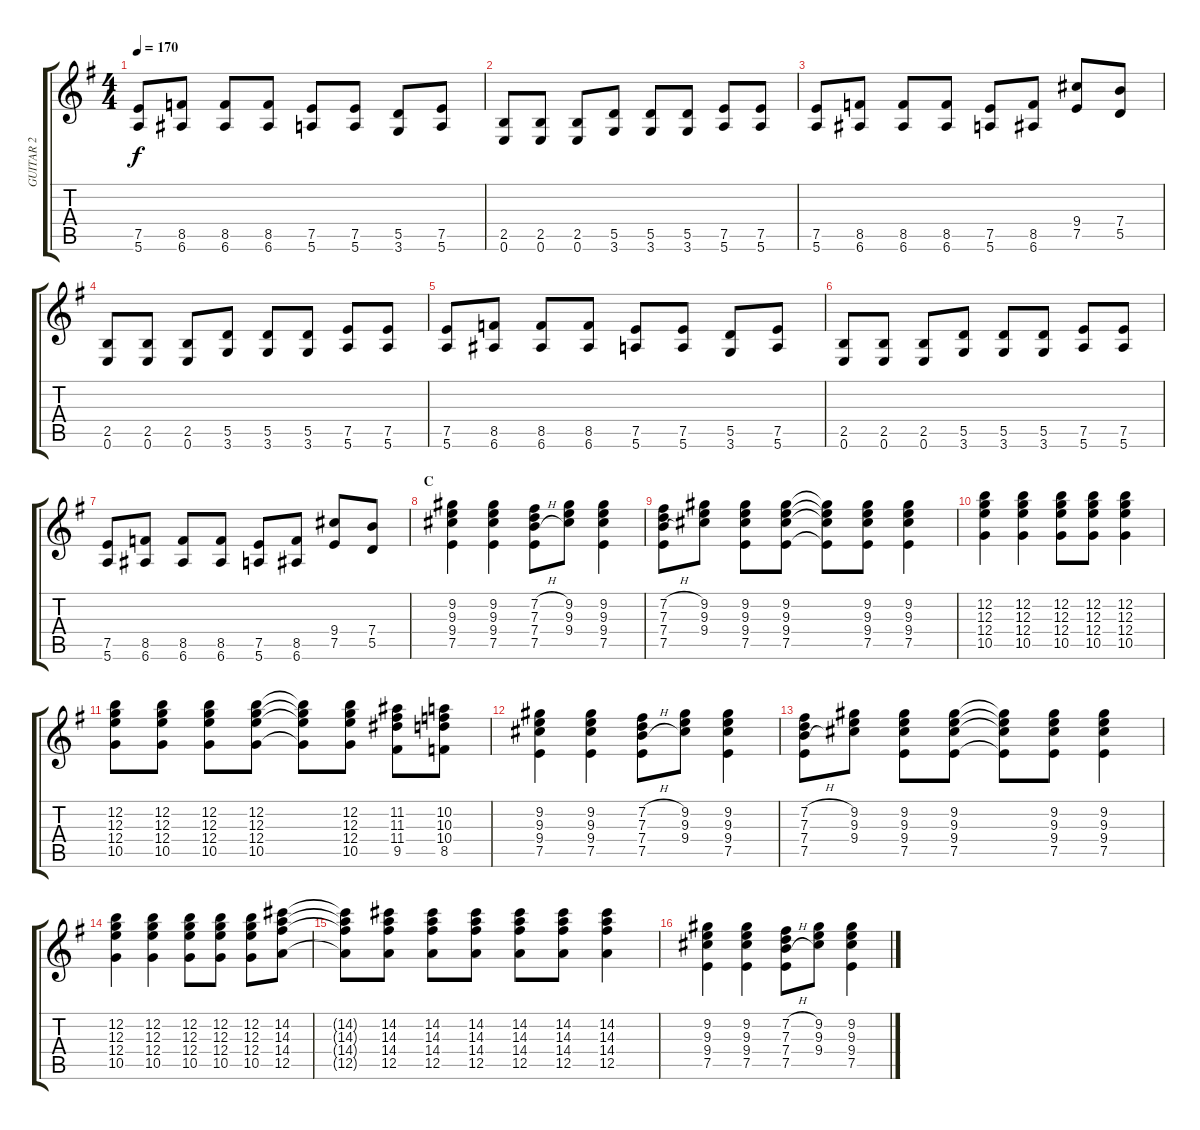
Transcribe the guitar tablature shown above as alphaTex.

\track ("GUITAR 2" "GUITAR 2") {instrument distortionguitar}
\staff {score tabs}
\tuning (E4 B3 G3 E3 A2 E2) {hide}
\ts (4 4)
\tempo 170
\clef g2
\ks eminor
(7.5 5.6).8{dy f} (8.5 6.6).8 (8.5 6.6).8 (8.5 6.6).8 (7.5 5.6).8 (7.5 5.6).8 (5.5 3.6).8 (7.5 5.6).8 |
(2.5 0.6).8 (2.5 0.6).8 (2.5 0.6).8 (5.5 3.6).8 (5.5 3.6).8 (5.5 3.6).8 (7.5 5.6).8 (7.5 5.6).8 |
(7.5 5.6).8 (8.5 6.6).8 (8.5 6.6).8 (8.5 6.6).8 (7.5 5.6).8 (8.5 6.6).8 (9.4 7.5).8 (7.4 5.5).8 |
(2.5 0.6).8 (2.5 0.6).8 (2.5 0.6).8 (5.5 3.6).8 (5.5 3.6).8 (5.5 3.6).8 (7.5 5.6).8 (7.5 5.6).8 |
(7.5 5.6).8 (8.5 6.6).8 (8.5 6.6).8 (8.5 6.6).8 (7.5 5.6).8 (7.5 5.6).8 (5.5 3.6).8 (7.5 5.6).8 |
(2.5 0.6).8 (2.5 0.6).8 (2.5 0.6).8 (5.5 3.6).8 (5.5 3.6).8 (5.5 3.6).8 (7.5 5.6).8 (7.5 5.6).8 |
(7.5 5.6).8 (8.5 6.6).8 (8.5 6.6).8 (8.5 6.6).8 (7.5 5.6).8 (8.5 6.6).8 (9.4 7.5).8 (7.4 5.5).8 |
\section ("" "C")
(9.2 9.3 9.4 7.5).4{volume 8} (9.2 9.3 9.4 7.5).4 (7.2{h} 7.3{h} 7.4{h} 7.5).8 (9.2 9.3 9.4).8 (9.2 9.3 9.4 7.5).4 |
(7.2{h} 7.3{h} 7.4{h} 7.5).8 (9.2 9.3 9.4).8 (9.2 9.3 9.4 7.5).8 (9.2 9.3 9.4 7.5).8 (9.2{t} 9.3{t} 9.4{t} 7.5{t}).8 (9.2 9.3 9.4 7.5).8 (9.2 9.3 9.4 7.5).4 |
(12.2 12.3 12.4 10.5).4 (12.2 12.3 12.4 10.5).4 (12.2 12.3 12.4 10.5).8 (12.2 12.3 12.4 10.5).8 (12.2 12.3 12.4 10.5).4 |
(12.2 12.3 12.4 10.5).8 (12.2 12.3 12.4 10.5).8 (12.2 12.3 12.4 10.5).8 (12.2 12.3 12.4 10.5).8 (12.2{t} 12.3{t} 12.4{t} 10.5{t}).8 (12.2 12.3 12.4 10.5).8 (11.2 11.3 11.4 9.5).8 (10.2 10.3 10.4 8.5).8 |
(9.2 9.3 9.4 7.5).4 (9.2 9.3 9.4 7.5).4 (7.2{h} 7.3{h} 7.4{h} 7.5).8 (9.2 9.3 9.4).8 (9.2 9.3 9.4 7.5).4 |
(7.2{h} 7.3{h} 7.4{h} 7.5).8 (9.2 9.3 9.4).8 (9.2 9.3 9.4 7.5).8 (9.2 9.3 9.4 7.5).8 (9.2{t} 9.3{t} 9.4{t} 7.5{t}).8 (9.2 9.3 9.4 7.5).8 (9.2 9.3 9.4 7.5).4 |
(12.2 12.3 12.4 10.5).4 (12.2 12.3 12.4 10.5).4 (12.2 12.3 12.4 10.5).8 (12.2 12.3 12.4 10.5).8 (12.2 12.3 12.4 10.5).8 (14.2 14.3 14.4 12.5).8 |
(14.2{t} 14.3{t} 14.4{t} 12.5{t}).8 (14.2 14.3 14.4 12.5).8 (14.2 14.3 14.4 12.5).8 (14.2 14.3 14.4 12.5).8 (14.2 14.3 14.4 12.5).8 (14.2 14.3 14.4 12.5).8 (14.2 14.3 14.4 12.5).4 |
(9.2 9.3 9.4 7.5).4 (9.2 9.3 9.4 7.5).4 (7.2{h} 7.3{h} 7.4{h} 7.5).8 (9.2 9.3 9.4).8 (9.2 9.3 9.4 7.5).4
